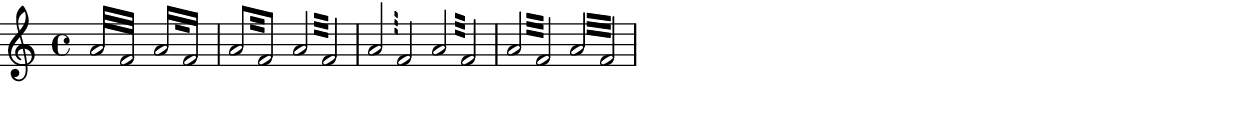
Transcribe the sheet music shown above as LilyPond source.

%% Generated by lilypond-book
%% Options: [exampleindent=10.16\mm,indent=0\mm,line-width=160\mm,paper-height=845.047\pt,paper-width=597.508\pt,papersize='(cons (* 597.508 pt) (* 845.047 pt))]
\include "lilypond-book-preamble.ly"


% ****************************************************************
% Start cut-&-pastable-section
% ****************************************************************

#(ly:set-option 'eps-box-padding 3.000000)



\paper {
  #(set-paper-size '(cons (* 597.508 pt) (* 845.047 pt)))
  indent = 0\mm
  line-width = 160\mm
  % offset the left padding, also add 1mm as lilypond creates cropped
  % images with a little space on the right
  line-width = #(- line-width (* mm  3.000000) (* mm 1))
}

\layout {
  
}




% ****************************************************************
% ly snippet:
% ****************************************************************
\sourcefilename "snippets/engraving-tremolos-with-floating-beams.ly"
\sourcefileline 0
%% DO NOT EDIT this file manually; it was automatically
%% generated from the LilyPond Wiki
%% (https://wiki.lilypond.community).
%%
%% Make any changes in the Wiki itself, or in
%% `Documentation/snippets/new/`, then run
%% `scripts/auxiliar/makelsr.pl`.
%%
%% This file is in the public domain.

\version "2.24.0"

\header {
%% Translation of GIT committish: a8a85e19654e46d725563e6deba44083ef137a2c
  texidocja = "
トレモロの演奏時間が 4 分音符より短い場合や、ちょうど 2 分音符である場合、@c
あるいは 2 分音符と全音符の間の長さである場合は、連桁を符幹と接触させて@c
表示することが一般的です。スタイルによっては、いくつかの連桁が符幹に@c
接触せずに中央に描かれる場合があります。このような符幹に接触しない@c
トレモロの連桁の数は、@code{Beam} オブジェクトの @code{gap-count}
プロパティでコントロールされます。また、連桁と符幹との間隔は @code{gap}
プロパティでセットされます。
"
  doctitleja = "トレモロを符幹に接触せずに譜刻する"

%% Translation of GIT committish: 41a008e75e2fe29536406cdf0d71c32a4606f2b8
  texidocfr = "
Lorsque la durée totale d'un trémolo est inférieure à la noire, égale
une blanche, ou bien entre une blanche et une ronde, il est d'usage que
toutes les ligatures soient en contact avec les hampes. Certains styles
de gravure font cependant apparaître des ligatures détachées, centrées
entre les hampes. Pour ce type de trémolo, le nombre de hampes
flottantes se gère au travers de la propriété @code{gap-count} de
l'objet @code{Beam}, et l'écart entre ligature et hampe se définit par
la propriété @code{gap}.
"

  doctitlefr = "Impression de trémolo avec ligature flottante"

%% Translation of GIT committish: b35da384a3367d8ee49a28f697c0ae8fb88b2e1e
  texidoces = "
Si la duración total de un trémolo es menor de una negra, o
exactamente de una blanca, normalmente se compone tipográficamente
con todas las barras de corchea tocando las plicas.  Ciertos
estilos de notación de partituras componen algunas de estas barras
como barras flotantes centradas que no tocan las plicas de las
figuras.  El número de barras flotantes en este tipo de trémolo
está controlado por la propiedad @code{'gap-count} del objeto
@code{Beam} y la separación entre las barras y las plicas se fija
con la propiedad @code{'gap}.
"
  doctitlees = "Trémolos con barras flotantes"

%% Translation of GIT committish: 8ffecf6be17c6ec2ff87cf31873121a8cce29b09
  texidocca = "
Si la duració total d'un trèmol és menor d'una negra, o exactament
d'una blanca, normalment es grava amb totes les barres de corxera
tocant les pliques.  Certs estils de notació de partitures composen
algunes d'aquestes barres com a barres flotants centrades que no
toquen les pliques de les figures.  El nombre de barres flotants en
aquest tipus de trèmol està controlat per la propietat
@code{'gap-count } del l'objecte @code{Beam} i la separació
entre les barres i les pliques es fixa amb la propietat @code{'gap}.

"
  doctitleca = "Trèmols amb barres flotants"

  categories = "Repeats, Rhythms"

  texidoc = "
If a tremolo's total duration is less than a quarter-note, or exactly a
half note, or between a half note and a whole note, it is normally
typeset with all beams touching the stems. Certain engraving styles
typeset some of these beams as centered floating beams that do not
touch the stems. The number of floating beams in this type of tremolo
is controlled with the @code{gap-count} property of the @code{Beam}
object, and the size of the gaps between beams and stems is set with
the @code{gap} property.
"

  doctitle = "Engraving tremolos with floating beams"
} % begin verbatim


\relative c'' {
  \repeat tremolo 8 { a32 f }
  \override Beam.gap-count = #1
  \repeat tremolo 8 { a32 f }
  \override Beam.gap-count = #2
  \repeat tremolo 8 { a32 f }
  \override Beam.gap-count = #3
  \repeat tremolo 8 { a32 f }

  \override Beam.gap-count = #3
  \override Beam.gap = #1.33
  \repeat tremolo 8 { a32 f }
  \override Beam.gap = #1
  \repeat tremolo 8 { a32 f }
  \override Beam.gap = #0.67
  \repeat tremolo 8 { a32 f }
  \override Beam.gap = #0.33
  \repeat tremolo 8 { a32 f }
}



% ****************************************************************
% end ly snippet
% ****************************************************************
